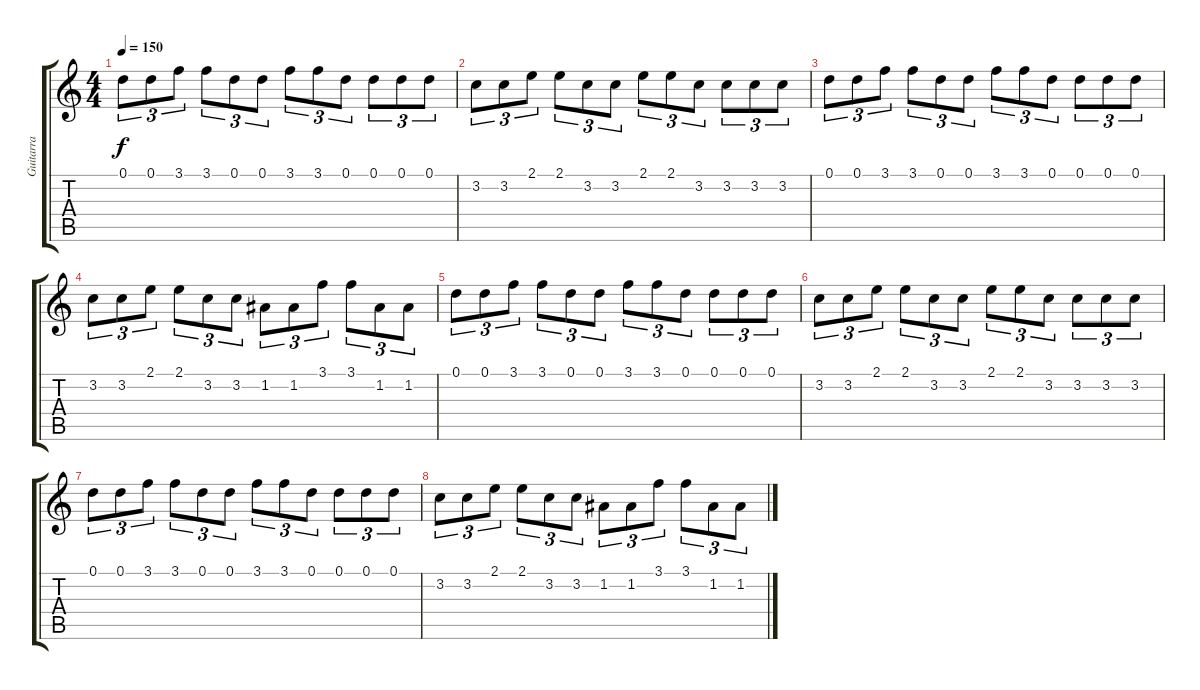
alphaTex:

\track ("Guitarra" "Guitarra") {instrument overdrivenguitar}
\staff {score tabs}
\tuning (D4 A3 F3 C3 G2 D2) {hide}
\ts (4 4)
\tempo 150
\clef g2
\ks c
0.1.8{tu (3 2) dy f} 0.1.8{tu (3 2)} 3.1.8{tu (3 2)} 3.1.8{tu (3 2)} 0.1.8{tu (3 2)} 0.1.8{tu (3 2)} 3.1.8{tu (3 2)} 3.1.8{tu (3 2)} 0.1.8{tu (3 2)} 0.1.8{tu (3 2)} 0.1.8{tu (3 2)} 0.1.8{tu (3 2)} |
3.2.8{tu (3 2)} 3.2.8{tu (3 2)} 2.1.8{tu (3 2)} 2.1.8{tu (3 2)} 3.2.8{tu (3 2)} 3.2.8{tu (3 2)} 2.1.8{tu (3 2)} 2.1.8{tu (3 2)} 3.2.8{tu (3 2)} 3.2.8{tu (3 2)} 3.2.8{tu (3 2)} 3.2.8{tu (3 2)} |
0.1.8{tu (3 2)} 0.1.8{tu (3 2)} 3.1.8{tu (3 2)} 3.1.8{tu (3 2)} 0.1.8{tu (3 2)} 0.1.8{tu (3 2)} 3.1.8{tu (3 2)} 3.1.8{tu (3 2)} 0.1.8{tu (3 2)} 0.1.8{tu (3 2)} 0.1.8{tu (3 2)} 0.1.8{tu (3 2)} |
3.2.8{tu (3 2)} 3.2.8{tu (3 2)} 2.1.8{tu (3 2)} 2.1.8{tu (3 2)} 3.2.8{tu (3 2)} 3.2.8{tu (3 2)} 1.2.8{tu (3 2)} 1.2.8{tu (3 2)} 3.1.8{tu (3 2)} 3.1.8{tu (3 2)} 1.2.8{tu (3 2)} 1.2.8{tu (3 2)} |
0.1.8{tu (3 2)} 0.1.8{tu (3 2)} 3.1.8{tu (3 2)} 3.1.8{tu (3 2)} 0.1.8{tu (3 2)} 0.1.8{tu (3 2)} 3.1.8{tu (3 2)} 3.1.8{tu (3 2)} 0.1.8{tu (3 2)} 0.1.8{tu (3 2)} 0.1.8{tu (3 2)} 0.1.8{tu (3 2)} |
3.2.8{tu (3 2)} 3.2.8{tu (3 2)} 2.1.8{tu (3 2)} 2.1.8{tu (3 2)} 3.2.8{tu (3 2)} 3.2.8{tu (3 2)} 2.1.8{tu (3 2)} 2.1.8{tu (3 2)} 3.2.8{tu (3 2)} 3.2.8{tu (3 2)} 3.2.8{tu (3 2)} 3.2.8{tu (3 2)} |
0.1.8{tu (3 2)} 0.1.8{tu (3 2)} 3.1.8{tu (3 2)} 3.1.8{tu (3 2)} 0.1.8{tu (3 2)} 0.1.8{tu (3 2)} 3.1.8{tu (3 2)} 3.1.8{tu (3 2)} 0.1.8{tu (3 2)} 0.1.8{tu (3 2)} 0.1.8{tu (3 2)} 0.1.8{tu (3 2)} |
3.2.8{tu (3 2)} 3.2.8{tu (3 2)} 2.1.8{tu (3 2)} 2.1.8{tu (3 2)} 3.2.8{tu (3 2)} 3.2.8{tu (3 2)} 1.2.8{tu (3 2)} 1.2.8{tu (3 2)} 3.1.8{tu (3 2)} 3.1.8{tu (3 2)} 1.2.8{tu (3 2)} 1.2.8{tu (3 2)}
